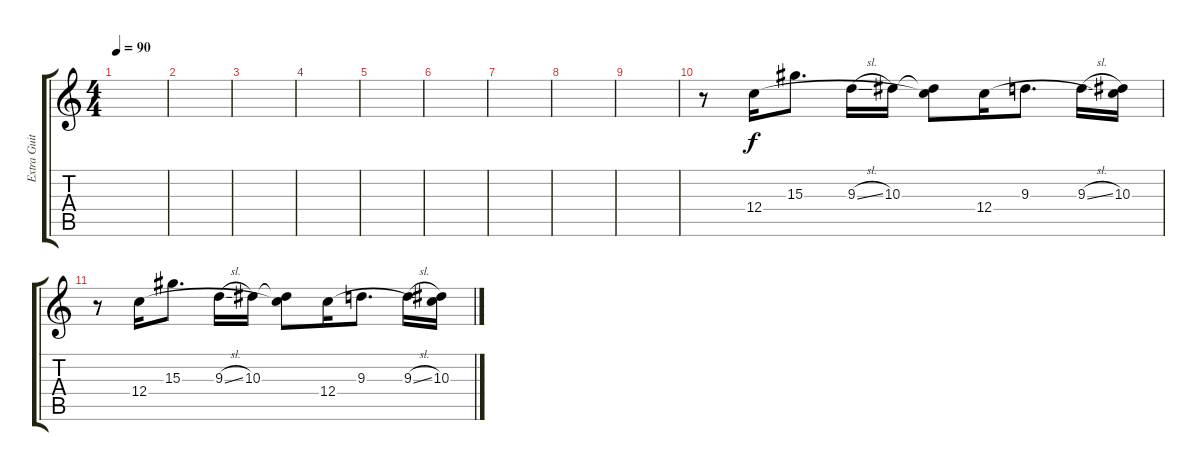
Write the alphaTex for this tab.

\track ("Extra Guitar" "Extra Guit") {instrument distortionguitar}
\staff {score tabs}
\tuning (D4 A3 F3 C3 G2 C2) {hide}
\ts (4 4)
\tempo 90
\clef g2
\ks c
|
|
|
|
|
|
|
|
|
r.8 12.4.16 15.3.8{d} 9.3{sl}.16 10.3.16 (10.3{t} 12.4{t}).8 12.4.16 9.3.8{d} 9.3{sl}.16 (10.3 12.4{t}).16 |
r.8 12.4.16 15.3.8{d} 9.3{sl}.16 10.3.16 (10.3{t} 12.4{t}).8 12.4.16 9.3.8{d} 9.3{sl}.16 (10.3 12.4{t}).16
